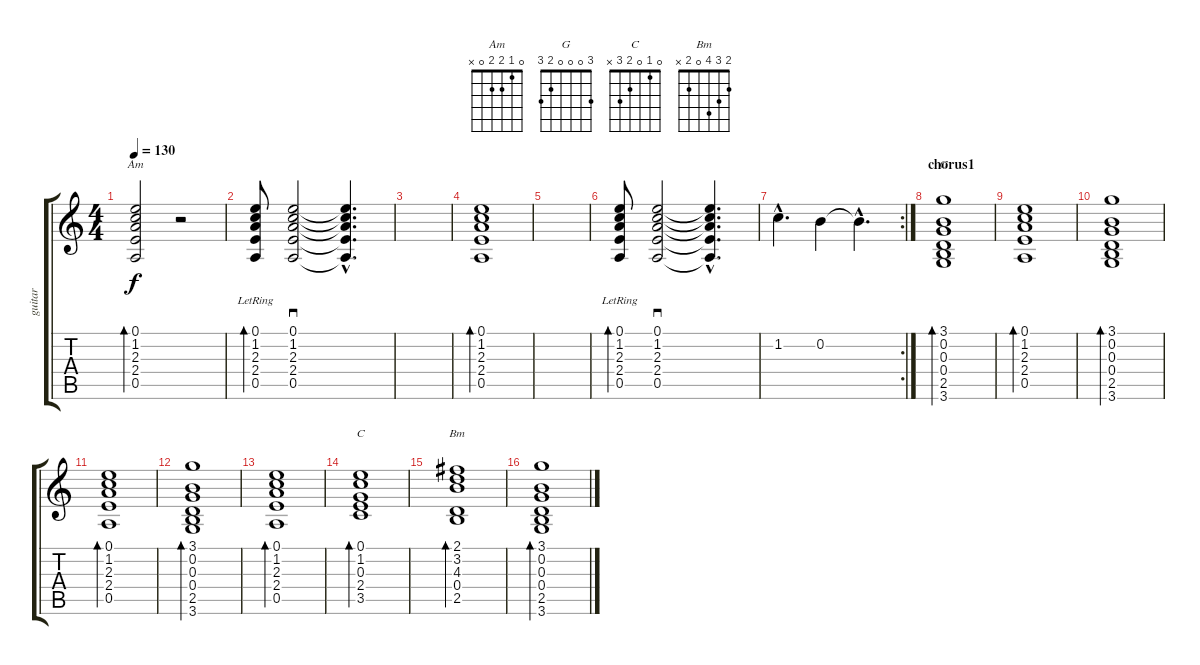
\track ("guitar" "guitar") {instrument electricguitarclean}
\staff {score tabs}
\tuning (E4 B3 G3 D3 A2 E2) {hide}
\chord ("Am" 0 1 2 2 0 x)
\chord ("G" 3 0 0 0 2 3)
\chord ("C" 0 1 0 2 3 x)
\chord ("Bm" 2 3 4 0 2 x)
\ts (4 4)
\tempo 130
\clef g2
\ks c
(0.1{t} 1.2{t} 2.3{t} 2.4{t} 0.5{t}).2{bd 60 ch "Am" dy f} r.2 |
(0.1 1.2 2.3 2.4 0.5{lr}).8{bd 60} (0.1 1.2 2.3 2.4 0.5).2{sd} (0.1{hac t} 1.2{hac t} 2.3{hac t} 2.4{hac t} 0.5{hac t}).4{d} |
|
(0.1 1.2 2.3 2.4 0.5).1{bd 60} |
|
(0.1 1.2 2.3 2.4 0.5{lr}).8{bd 60} (0.1 1.2 2.3 2.4 0.5).2{sd} (0.1{hac t} 1.2{hac t} 2.3{hac t} 2.4{hac t} 0.5{hac t}).4{d} |
\rc 2
1.2{hac}.4{d} 0.2.4 0.2{hac t}.4{d} |
\section ("" "chorus1")
(3.1 0.2 0.3 0.4 2.5 3.6).1{bd 120 ch "G"} |
(0.1 1.2 2.3 2.4 0.5).1{bd 120} |
(3.1 0.2 0.3 0.4 2.5 3.6).1{bd 120} |
(0.1 1.2 2.3 2.4 0.5).1{bd 120} |
(3.1 0.2 0.3 0.4 2.5 3.6).1{bd 120} |
(0.1 1.2 2.3 2.4 0.5).1{bd 120} |
(0.1 1.2 0.3 2.4 3.5).1{bd 120 ch "C"} |
(2.1 3.2 4.3 0.4 2.5).1{bd 120 ch "Bm"} |
(3.1 0.2 0.3 0.4 2.5 3.6).1{bd 120}
